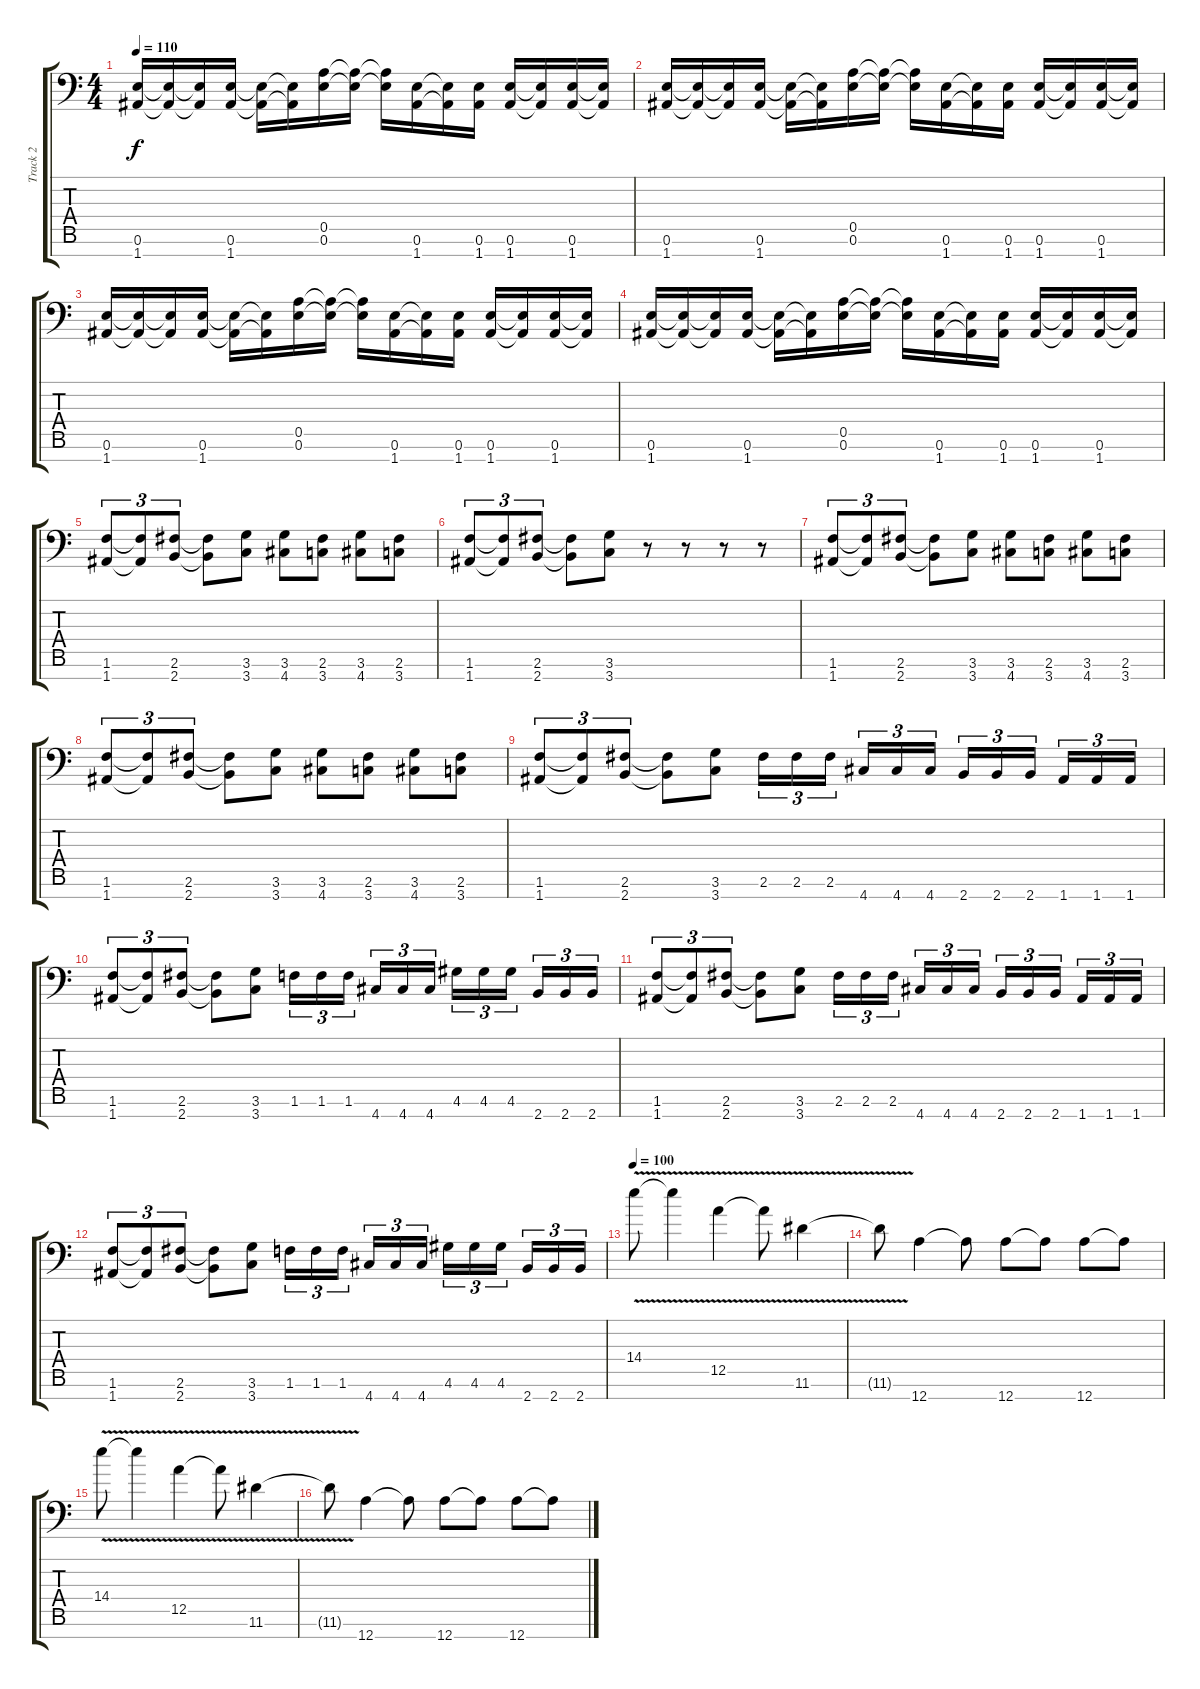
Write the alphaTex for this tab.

\track ("Track 2" "Track 2") {instrument distortionguitar}
\staff {score tabs}
\tuning (E4 B3 G3 D3 A2 E2 A1) {hide}
\ts (4 4)
\tempo 110
\clef f4
\ks c
(0.6 1.7).16{dy f} (0.6{t} 1.7{t}).16 (0.6{t} 1.7{t}).16 (0.6 1.7).16 (0.6{t} 1.7{t}).16 (0.6{t} 1.7{t}).16 (0.5 0.6).16 (0.5{t} 0.6{t}).16 (0.5{t} 0.6{t}).16 (0.6 1.7).16 (0.6{t} 1.7{t}).16 (0.6 1.7).16 (0.6 1.7).16 (0.6{t} 1.7{t}).16 (0.6 1.7).16 (0.6{t} 1.7{t}).16 |
(0.6 1.7).16 (0.6{t} 1.7{t}).16 (0.6{t} 1.7{t}).16 (0.6 1.7).16 (0.6{t} 1.7{t}).16 (0.6{t} 1.7{t}).16 (0.5 0.6).16 (0.5{t} 0.6{t}).16 (0.5{t} 0.6{t}).16 (0.6 1.7).16 (0.6{t} 1.7{t}).16 (0.6 1.7).16 (0.6 1.7).16 (0.6{t} 1.7{t}).16 (0.6 1.7).16 (0.6{t} 1.7{t}).16 |
(0.6 1.7).16 (0.6{t} 1.7{t}).16 (0.6{t} 1.7{t}).16 (0.6 1.7).16 (0.6{t} 1.7{t}).16 (0.6{t} 1.7{t}).16 (0.5 0.6).16 (0.5{t} 0.6{t}).16 (0.5{t} 0.6{t}).16 (0.6 1.7).16 (0.6{t} 1.7{t}).16 (0.6 1.7).16 (0.6 1.7).16 (0.6{t} 1.7{t}).16 (0.6 1.7).16 (0.6{t} 1.7{t}).16 |
(0.6 1.7).16 (0.6{t} 1.7{t}).16 (0.6{t} 1.7{t}).16 (0.6 1.7).16 (0.6{t} 1.7{t}).16 (0.6{t} 1.7{t}).16 (0.5 0.6).16 (0.5{t} 0.6{t}).16 (0.5{t} 0.6{t}).16 (0.6 1.7).16 (0.6{t} 1.7{t}).16 (0.6 1.7).16 (0.6 1.7).16 (0.6{t} 1.7{t}).16 (0.6 1.7).16 (0.6{t} 1.7{t}).16 |
(1.6 1.7).8{tu (3 2)} (1.6{t} 1.7{t}).8{tu (3 2)} (2.6 2.7).8{tu (3 2)} (2.6{t} 2.7{t}).8 (3.6 3.7).8 (3.6 4.7).8 (2.6 3.7).8 (3.6 4.7).8 (2.6 3.7).8 |
(1.6 1.7).8{tu (3 2)} (1.6{t} 1.7{t}).8{tu (3 2)} (2.6 2.7).8{tu (3 2)} (2.6{t} 2.7{t}).8 (3.6 3.7).8 r.8 r.8 r.8 r.8 |
(1.6 1.7).8{tu (3 2)} (1.6{t} 1.7{t}).8{tu (3 2)} (2.6 2.7).8{tu (3 2)} (2.6{t} 2.7{t}).8 (3.6 3.7).8 (3.6 4.7).8 (2.6 3.7).8 (3.6 4.7).8 (2.6 3.7).8 |
(1.6 1.7).8{tu (3 2)} (1.6{t} 1.7{t}).8{tu (3 2)} (2.6 2.7).8{tu (3 2)} (2.6{t} 2.7{t}).8 (3.6 3.7).8 (3.6 4.7).8 (2.6 3.7).8 (3.6 4.7).8 (2.6 3.7).8 |
(1.6 1.7).8{tu (3 2)} (1.6{t} 1.7{t}).8{tu (3 2)} (2.6 2.7).8{tu (3 2)} (2.6{t} 2.7{t}).8 (3.6 3.7).8 2.6.16{tu (3 2)} 2.6.16{tu (3 2)} 2.6.16{tu (3 2)} 4.7.16{tu (3 2)} 4.7.16{tu (3 2)} 4.7.16{tu (3 2)} 2.7.16{tu (3 2)} 2.7.16{tu (3 2)} 2.7.16{tu (3 2)} 1.7.16{tu (3 2)} 1.7.16{tu (3 2)} 1.7.16{tu (3 2)} |
(1.6 1.7).8{tu (3 2)} (1.6{t} 1.7{t}).8{tu (3 2)} (2.6 2.7).8{tu (3 2)} (2.6{t} 2.7{t}).8 (3.6 3.7).8 1.6.16{tu (3 2)} 1.6.16{tu (3 2)} 1.6.16{tu (3 2)} 4.7.16{tu (3 2)} 4.7.16{tu (3 2)} 4.7.16{tu (3 2)} 4.6.16{tu (3 2)} 4.6.16{tu (3 2)} 4.6.16{tu (3 2)} 2.7.16{tu (3 2)} 2.7.16{tu (3 2)} 2.7.16{tu (3 2)} |
(1.6 1.7).8{tu (3 2)} (1.6{t} 1.7{t}).8{tu (3 2)} (2.6 2.7).8{tu (3 2)} (2.6{t} 2.7{t}).8 (3.6 3.7).8 2.6.16{tu (3 2)} 2.6.16{tu (3 2)} 2.6.16{tu (3 2)} 4.7.16{tu (3 2)} 4.7.16{tu (3 2)} 4.7.16{tu (3 2)} 2.7.16{tu (3 2)} 2.7.16{tu (3 2)} 2.7.16{tu (3 2)} 1.7.16{tu (3 2)} 1.7.16{tu (3 2)} 1.7.16{tu (3 2)} |
(1.6 1.7).8{tu (3 2)} (1.6{t} 1.7{t}).8{tu (3 2)} (2.6 2.7).8{tu (3 2)} (2.6{t} 2.7{t}).8 (3.6 3.7).8 1.6.16{tu (3 2)} 1.6.16{tu (3 2)} 1.6.16{tu (3 2)} 4.7.16{tu (3 2)} 4.7.16{tu (3 2)} 4.7.16{tu (3 2)} 4.6.16{tu (3 2)} 4.6.16{tu (3 2)} 4.6.16{tu (3 2)} 2.7.16{tu (3 2)} 2.7.16{tu (3 2)} 2.7.16{tu (3 2)} |
\tempo 100
14.4{v}.8 14.4{t}.4 12.5{v}.4 12.5{t}.8 11.6{v}.4 |
11.6{t}.8 12.7.4 12.7{t}.8 12.7.8 12.7{t}.8 12.7.8 12.7{t}.8 |
14.4{v}.8 14.4{t}.4 12.5{v}.4 12.5{t}.8 11.6{v}.4 |
11.6{t}.8 12.7.4 12.7{t}.8 12.7.8 12.7{t}.8 12.7.8 12.7{t}.8
